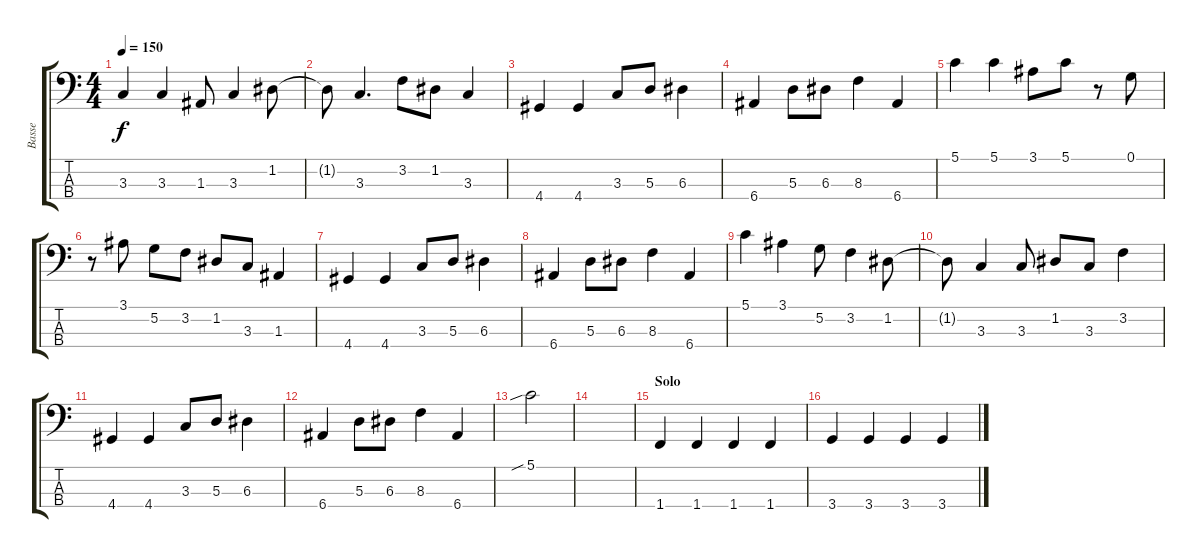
\track ("Basse" "Basse") {instrument electricbassfinger}
\staff {score tabs}
\tuning (G2 D2 A1 E1) {hide}
\ts (4 4)
\tempo 150
\clef f4
\ks c
3.3.4{dy f} 3.3.4 1.3.8 3.3.4 1.2.8 |
1.2{t}.8 3.3.4{d} 3.2.8 1.2.8 3.3.4 |
4.4.4 4.4.4 3.3.8 5.3.8 6.3.4 |
6.4.4 5.3.8 6.3.8 8.3.4 6.4.4 |
5.1.4 5.1.4 3.1.8 5.1.8 r.8 0.1.8 |
r.8 3.1.8 5.2.8 3.2.8 1.2.8 3.3.8 1.3.4 |
4.4.4 4.4.4 3.3.8 5.3.8 6.3.4 |
6.4.4 5.3.8 6.3.8 8.3.4 6.4.4 |
5.1.4 3.1.4 5.2.8 3.2.4 1.2.8 |
1.2{t}.8 3.3.4 3.3.8 1.2.8 3.3.8 3.2.4 |
4.4.4 4.4.4 3.3.8 5.3.8 6.3.4 |
6.4.4 5.3.8 6.3.8 8.3.4 6.4.4 |
5.1{sib}.2 |
|
\section ("" "Solo")
1.4.4 1.4.4 1.4.4 1.4.4 |
3.4.4 3.4.4 3.4.4 3.4.4
